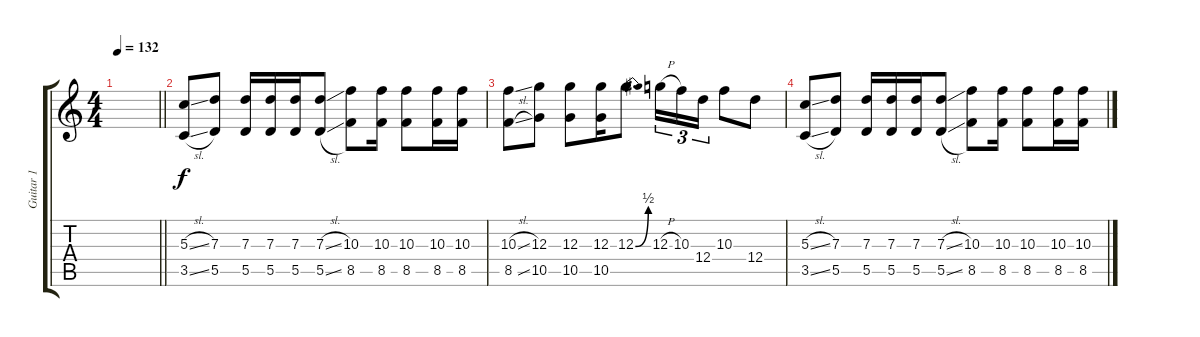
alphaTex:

\track ("Guitar 1" "Guitar 1") {instrument distortionguitar}
\staff {score tabs}
\tuning (E4 B3 G3 D3 A2 D2) {hide}
\ts (4 4)
\tempo 132
\clef g2
\barLineRight lightlight
\ks c
|
\section ("" "")
(5.3{sl} 3.5{sl}).8 (7.3 5.5).8 (7.3 5.5).16 (7.3 5.5).16 (7.3 5.5).16 (7.3{sl} 5.5{sl}).8 (10.3 8.5).8 (10.3 8.5).16 (10.3 8.5).8 (10.3 8.5).16 (10.3 8.5).16 |
(10.3{sl} 8.5{sl}).8 (12.3 10.5).8 (12.3 10.5).8 (12.3 10.5).16 12.3{be (bend 0 0 60 2)}.8{d} 12.3{h}.16{tu (3 2)} 10.3.16{tu (3 2)} 12.4.16{tu (3 2)} 10.3.8 12.4.8 |
(5.3{sl} 3.5{sl}).8 (7.3 5.5).8 (7.3 5.5).16 (7.3 5.5).16 (7.3 5.5).16 (7.3{sl} 5.5{sl}).8 (10.3 8.5).8 (10.3 8.5).16 (10.3 8.5).8 (10.3 8.5).16 (10.3 8.5).16
